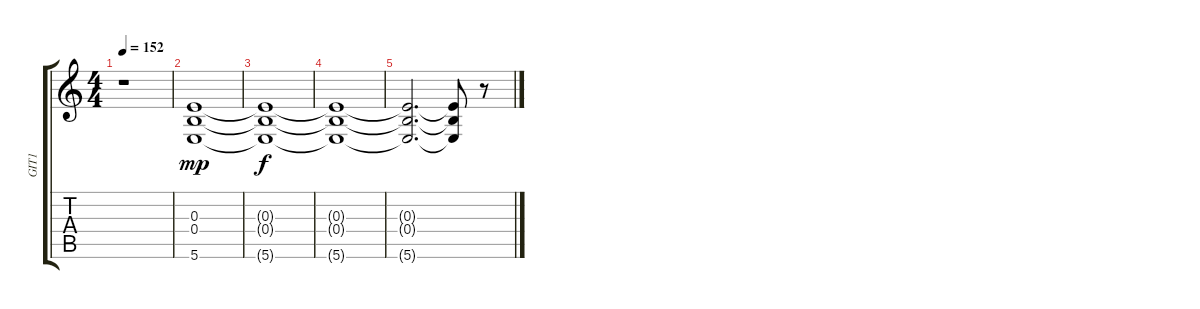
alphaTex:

\track ("GIT1" "GIT1") {instrument electricguitarclean}
\staff {score tabs}
\tuning (Db4 Ab3 E3 B2 Gb2 B1) {hide}
\ts (4 4)
\tempo 152
\clef g2
\ks c
r.1{dy mf} |
(0.3 0.4 5.6).1{dy mp} |
(0.3{t} 0.4{t} 5.6{t}).1{dy f} |
(0.3{t} 0.4{t} 5.6{t}).1 |
(0.3{t} 0.4{t} 5.6{t}).2{d} (0.3{t} 0.4{t} 5.6{t}).8 r.8
